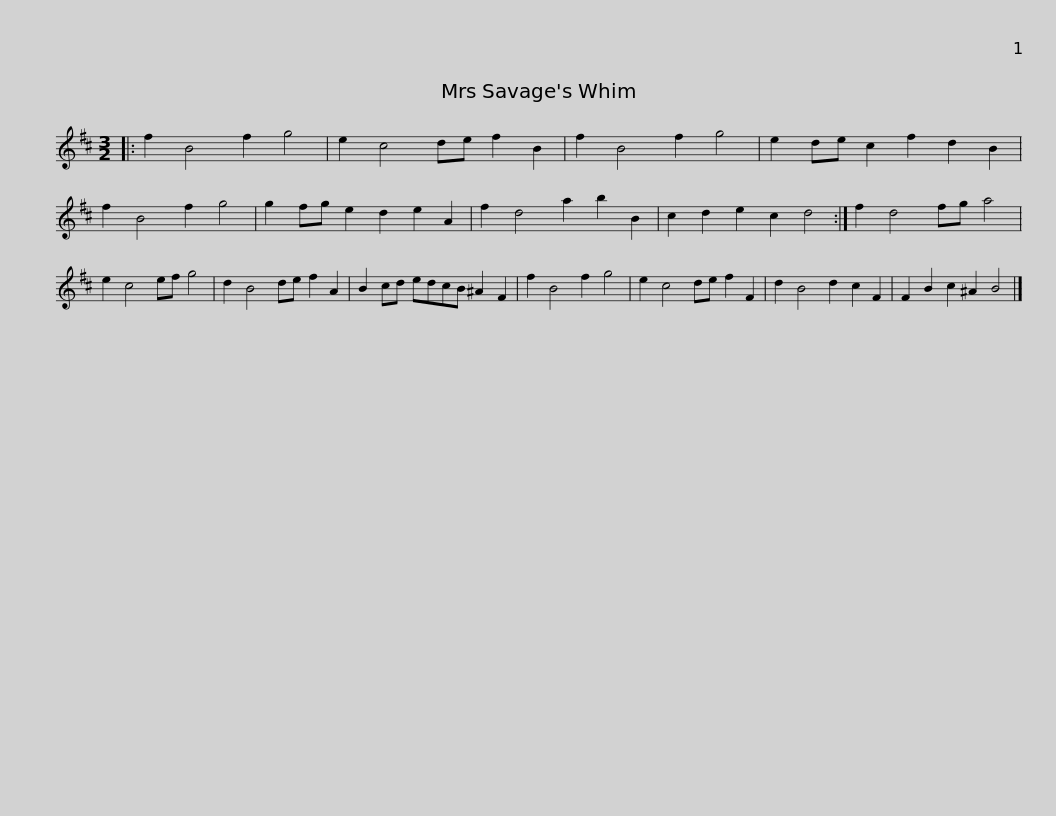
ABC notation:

X:1
L:1/8
M:3/2
I:linebreak $
K:Bmin
V:1 treble
V:1
|: f2 B4 f2 g4 | e2 c4 de f2 B2 | f2 B4 f2 g4 | e2 de c2 f2 d2 B2 | f2 B4 f2 g4 | %5
 g2 fg e2 d2 e2 A2 | f2 d4 a2 b2 B2 |$ c2 d2 e2 c2 d4 :| f2 d4 fg a4 | e2 c4 ef g4 | %10
 d2 B4 de f2 A2 | B2 cd edcB ^A2 F2 | f2 B4 f2 g4 |$ e2 c4 de f2 F2 | d2 B4 d2 c2 F2 | %15
 F2 B2 c2 ^A2 B4 |] %16
